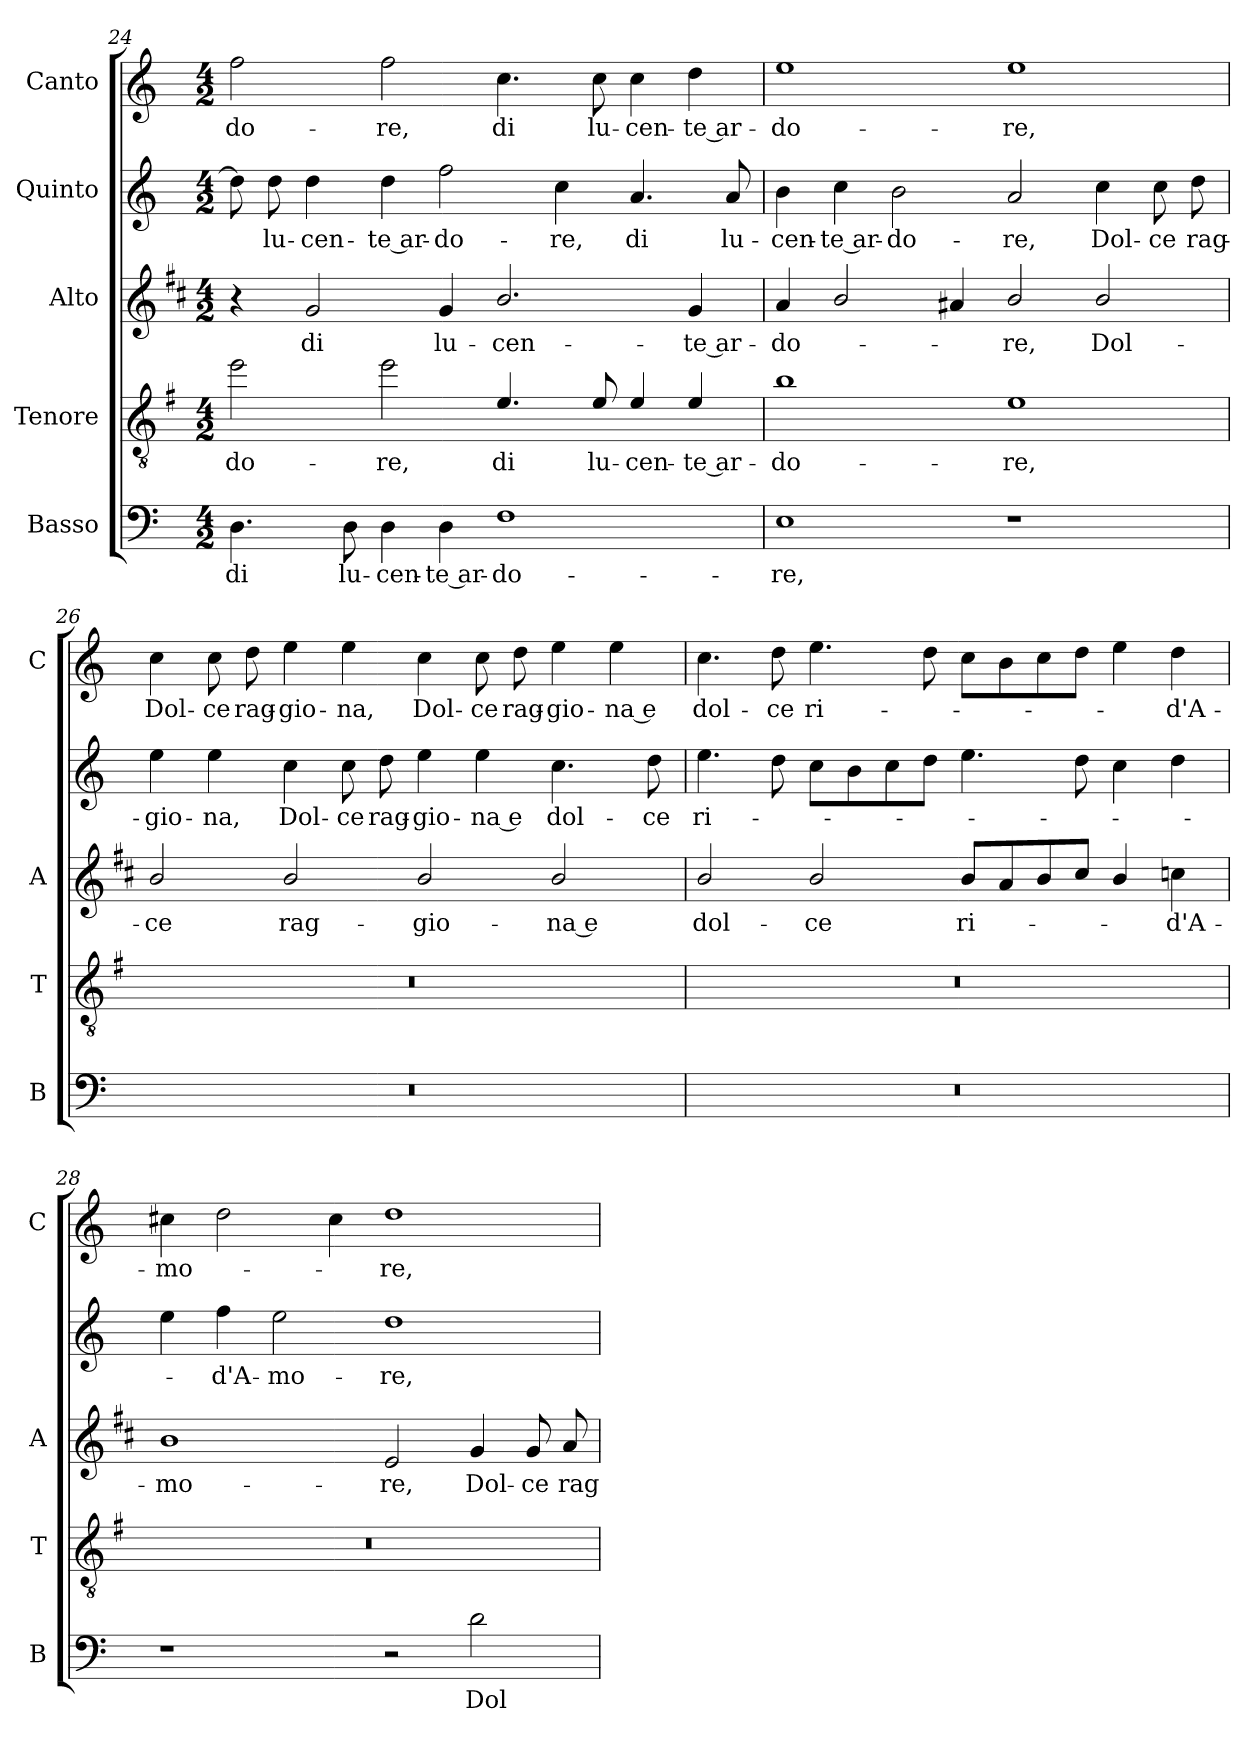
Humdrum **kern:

**kern	**text	**kern	**text	**kern	**text	**kern	**text	**kern	**text
*part5	*part5	*part4	*part4	*part3	*part3	*part2	*part2	*part1	*part1
*staff5	*staff5	*staff4	*staff4	*staff3	*staff3	*staff2	*staff2	*staff1	*staff1
*I"Basso	*	*I"Tenore	*	*I"Alto	*	*I"Quinto	*	*I"Canto	*
*I'B	*	*I'T	*	*I'A	*	*	*	*I'C	*
*clefF4	*	*clefGv2	*	*clefG2	*	*clefG2	*	*clefG2	*
*	*	*ITrd4c7	*	*ITrd1c2	*	*	*	*	*
*k[]	*	*k[]	*	*k[]	*	*k[]	*	*k[]	*
*C:	*	*C:	*	*C:	*	*C:	*	*C:	*
*M4/2	*	*M4/2	*	*M4/2	*	*M4/2	*	*M4/2	*
=24	=24	=24	=24	=24	=24	=24	=24	=24	=24
!	!LO:LY:b	!	!LO:LY:b	!	!	!	!	!	!LO:LY:b
4.D\	di	2a\	-do-	4r	.	8dd\]	.	2ff\	-do-
!	!	!	!	!	!	!	!LO:LY:b	!	!
.	.	.	.	.	.	8dd\	lu-	.	.
!	!	!	!	!	!LO:LY:b	!	!LO:LY:b	!	!
.	.	.	.	2f/	di	4dd\	-cen-	.	.
!	!LO:LY:b	!	!	!	!	!	!	!	!
8D\	lu-	.	.	.	.	.	.	.	.
!	!LO:LY:b	!	!LO:LY:b	!	!	!	!LO:LY:b	!	!LO:LY:b
4D\	-cen-	2a\	-re,	.	.	4dd\	-te ar-	2ff\	-re,
!	!LO:LY:b	!	!	!	!LO:LY:b	!	!LO:LY:b	!	!
4D\	-te ar-	.	.	4f/	lu-	2ff\	-do-	.	.
!	!LO:LY:b	!	!LO:LY:b	!	!LO:LY:b	!	!	!	!LO:LY:b
1F	-do-	4.A/	di	2.a/	-cen-	.	.	4.cc\	di
!	!	!	!	!	!	!	!LO:LY:b	!	!
.	.	.	.	.	.	4cc\	-re,	.	.
!	!	!	!LO:LY:b	!	!	!	!	!	!LO:LY:b
.	.	8A/	lu-	.	.	.	.	8cc\	lu-
!	!	!	!LO:LY:b	!	!	!	!LO:LY:b	!	!LO:LY:b
.	.	4A/	-cen-	.	.	4.a/	di	4cc\	-cen-
!	!	!	!LO:LY:b	!	!LO:LY:b	!	!	!	!LO:LY:b
.	.	4A/	-te ar-	4f/	-te ar-	.	.	4dd\	-te ar-
!	!	!	!	!	!	!	!LO:LY:b	!	!
.	.	.	.	.	.	8a/	lu-	.	.
=25	=25	=25	=25	=25	=25	=25	=25	=25	=25
!	!LO:LY:b	!	!LO:LY:b	!	!LO:LY:b	!	!LO:LY:b	!	!LO:LY:b
1E	-re,	1e	-do-	4g/	-do-	4b\	-cen-	1ee	-do-
!	!	!	!	!	!	!	!LO:LY:b	!	!
.	.	.	.	2a/	.	4cc\	-te ar-	.	.
!	!	!	!	!	!	!	!LO:LY:b	!	!
.	.	.	.	.	.	2b\	-do-	.	.
.	.	.	.	4g#X/	.	.	.	.	.
!	!	!	!LO:LY:b	!	!LO:LY:b	!	!LO:LY:b	!	!LO:LY:b
1r	.	1A	-re,	2a/	-re,	2a/	-re,	1ee	-re,
!	!	!	!	!	!LO:LY:b	!	!LO:LY:b	!	!
.	.	.	.	2a/	Dol-	4cc\	Dol-	.	.
!	!	!	!	!	!	!	!LO:LY:b	!	!
.	.	.	.	.	.	8cc\	-ce	.	.
!	!	!	!	!	!	!	!LO:LY:b	!	!
.	.	.	.	.	.	8dd\	rag-	.	.
!!LO:LB:g=z
=26	=26	=26	=26	=26	=26	=26	=26	=26	=26
!	!	!	!	!	!LO:LY:b	!	!LO:LY:b	!	!LO:LY:b
0r	.	0r	.	2a/	-ce	4ee\	-gio-	4cc\	Dol-
!	!	!	!	!	!	!	!LO:LY:b	!	!LO:LY:b
.	.	.	.	.	.	4ee\	-na,	8cc\	-ce
!	!	!	!	!	!	!	!	!	!LO:LY:b
.	.	.	.	.	.	.	.	8dd\	rag-
!	!	!	!	!	!LO:LY:b	!	!LO:LY:b	!	!LO:LY:b
.	.	.	.	2a/	rag-	4cc\	Dol-	4ee\	-gio-
!	!	!	!	!	!	!	!LO:LY:b	!	!LO:LY:b
.	.	.	.	.	.	8cc\	-ce	4ee\	-na,
!	!	!	!	!	!	!	!LO:LY:b	!	!
.	.	.	.	.	.	8dd\	rag-	.	.
!	!	!	!	!	!LO:LY:b	!	!LO:LY:b	!	!LO:LY:b
.	.	.	.	2a/	-gio-	4ee\	-gio-	4cc\	Dol-
!	!	!	!	!	!	!	!LO:LY:b	!	!LO:LY:b
.	.	.	.	.	.	4ee\	-na e	8cc\	-ce
!	!	!	!	!	!	!	!	!	!LO:LY:b
.	.	.	.	.	.	.	.	8dd\	rag-
!	!	!	!	!	!LO:LY:b	!	!LO:LY:b	!	!LO:LY:b
.	.	.	.	2a/	-na e	4.cc\	dol-	4ee\	-gio-
!	!	!	!	!	!	!	!	!	!LO:LY:b
.	.	.	.	.	.	.	.	4ee\	-na e
!	!	!	!	!	!	!	!LO:LY:b	!	!
.	.	.	.	.	.	8dd\	-ce	.	.
=27	=27	=27	=27	=27	=27	=27	=27	=27	=27
!	!	!	!	!	!LO:LY:b	!	!LO:LY:b	!	!LO:LY:b
0r	.	0r	.	2a/	dol-	4.ee\	ri-	4.cc\	dol-
!	!	!	!	!	!	!	!	!	!LO:LY:b
.	.	.	.	.	.	8dd\	.	8dd\	-ce
!	!	!	!	!	!LO:LY:b	!	!	!	!LO:LY:b
.	.	.	.	2a/	-ce	8cc\L	.	4.ee\	ri-
.	.	.	.	.	.	8b\	.	.	.
.	.	.	.	.	.	8cc\	.	.	.
.	.	.	.	.	.	8dd\J	.	8dd\	.
!	!	!	!	!	!LO:LY:b	!	!	!	!
.	.	.	.	8a/L	ri-	4.ee\	.	8cc\L	.
.	.	.	.	8g/	.	.	.	8b\	.
.	.	.	.	8a/	.	.	.	8cc\	.
.	.	.	.	8b/J	.	8dd\	.	8dd\J	.
.	.	.	.	4a/	.	4cc\	.	4ee\	.
!	!	!	!	!	!LO:LY:b	!	!	!	!LO:LY:b
.	.	.	.	4b-X\	-d'A-	4dd\	.	4dd\	-d'A-
=28	=28	=28	=28	=28	=28	=28	=28	=28	=28
!	!	!	!	!	!LO:LY:b	!	!	!	!LO:LY:b
1r	.	0r	.	1a	-mo-	4ee\	.	4cc#X\	-mo-
!	!	!	!	!	!	!	!LO:LY:b	!	!
.	.	.	.	.	.	4ff\	-d'A-	2dd\	.
!	!	!	!	!	!	!	!LO:LY:b	!	!
.	.	.	.	.	.	2ee\	-mo-	.	.
.	.	.	.	.	.	.	.	4cc#\	.
!	!	!	!	!	!LO:LY:b	!	!LO:LY:b	!	!LO:LY:b
2r	.	.	.	2d/	-re,	1dd	-re,	1dd	-re,
!	!LO:LY:b	!	!	!	!LO:LY:b	!	!	!	!
2d\	Dol-	.	.	4f/	Dol-	.	.	.	.
!	!	!	!	!	!LO:LY:b	!	!	!	!
.	.	.	.	8f/	-ce	.	.	.	.
!	!	!	!	!	!LO:LY:b	!	!	!	!
.	.	.	.	8g/	rag-	.	.	.	.
=	=	=	=	=	=	=	=	=	=
*-	*-	*-	*-	*-	*-	*-	*-	*-	*-
